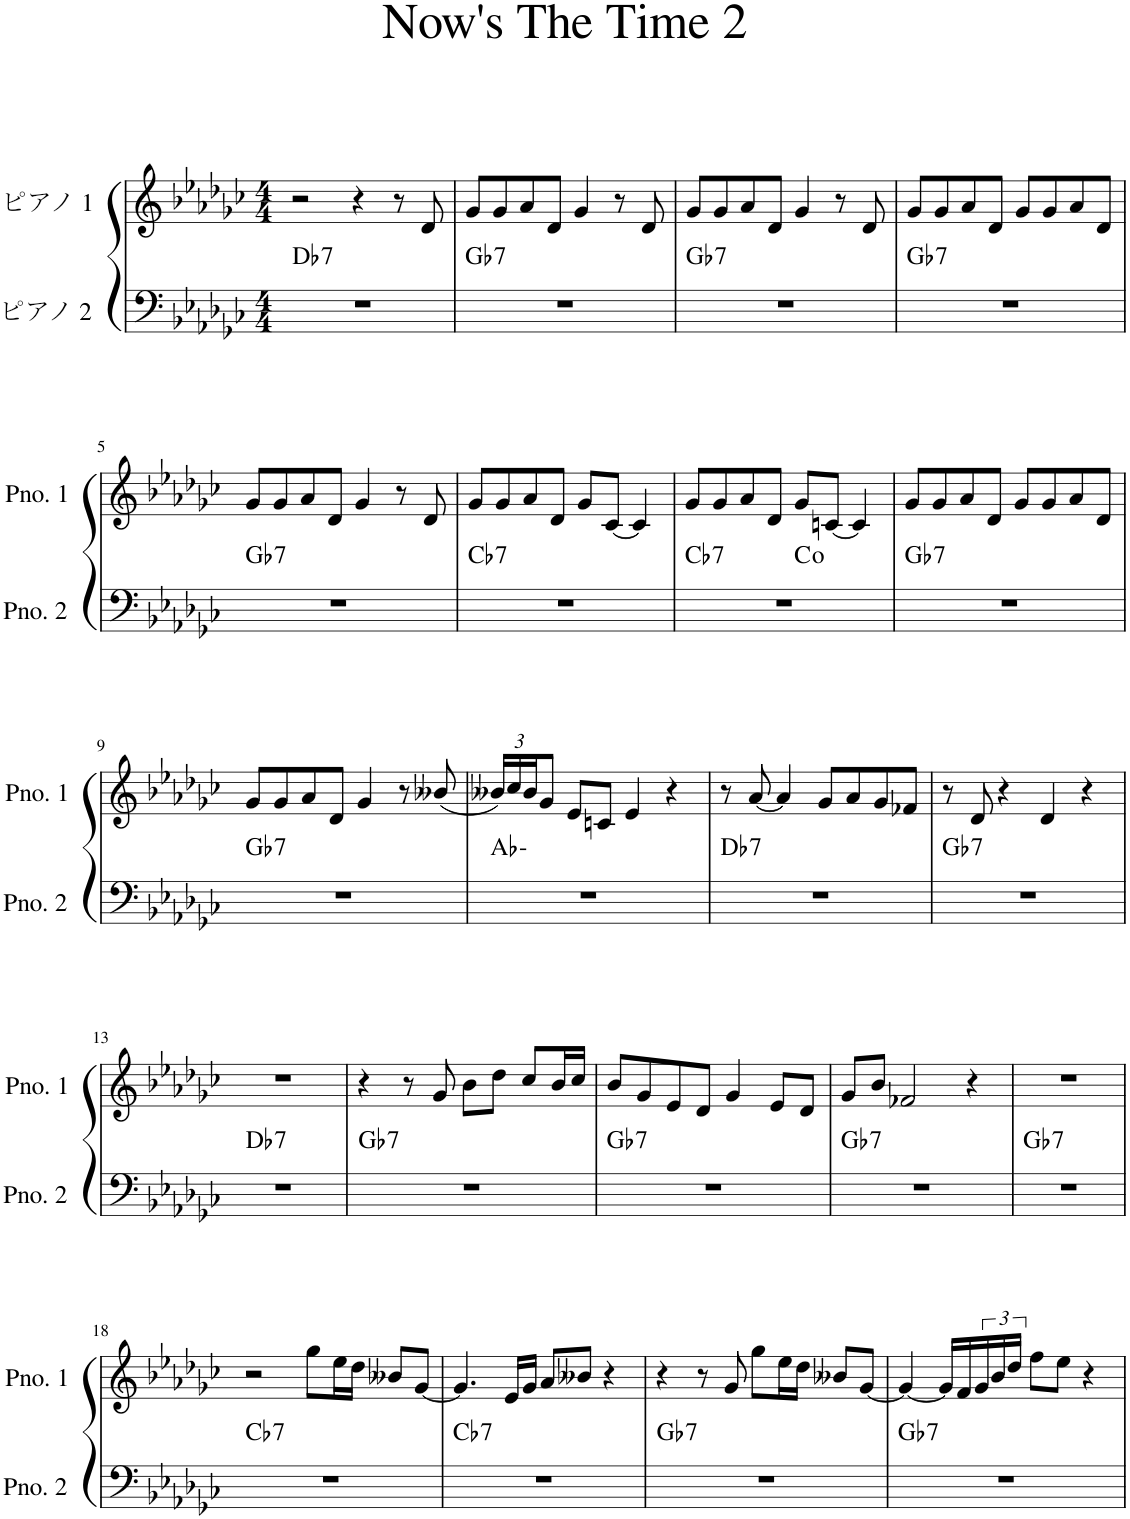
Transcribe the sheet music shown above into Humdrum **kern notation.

**kern	**harte	**kern
*part2	*part2	*part1
*staff2	*	*staff1
*I"ピアノ 2	*	*I"ピアノ 1
*clefF4	*	*clefG2
*k[b-e-a-d-g-c-]	*	*k[b-e-a-d-g-c-]
*M4/4	*	*M4/4
=1	=1	=1
!	!LO:H:kt=7	!
1r	Db:7	2r
.	.	4r
.	.	8r
.	.	8d-/
=2	=2	=2
!	!LO:H:kt=7	!
1r	Gb:7	8g-/L
.	.	8g-/
.	.	8a-/
.	.	8d-/J
.	.	4g-/
.	.	8r
.	.	8d-/
=3	=3	=3
!	!LO:H:kt=7	!
1r	Gb:7	8g-/L
.	.	8g-/
.	.	8a-/
.	.	8d-/J
.	.	4g-/
.	.	8r
.	.	8d-/
=4	=4	=4
!	!LO:H:kt=7	!
1r	Gb:7	8g-/L
.	.	8g-/
.	.	8a-/
.	.	8d-/J
.	.	8g-/L
.	.	8g-/
.	.	8a-/
.	.	8d-/J
!!LO:LB:g=z
=5	=5	=5
!	!LO:H:kt=7	!
1r	Gb:7	8g-/L
.	.	8g-/
.	.	8a-/
.	.	8d-/J
.	.	4g-/
.	.	8r
.	.	8d-/
=6	=6	=6
!	!LO:H:kt=7	!
1r	Cb:7	8g-/L
.	.	8g-/
.	.	8a-/
.	.	8d-/J
.	.	8g-/L
.	.	[8c-/J
.	.	4c-/]
=7	=7	=7
!	!LO:H:kt=7	!
*^	*	*
1r	2ryy	Cb:7	8g-/L
.	.	.	8g-/
.	.	.	8a-/
.	.	.	8d-/J
.	2ryy	C:dim	8g-/L
.	.	.	[8cn/J
.	.	.	4c/]
=8	=8	=8	=8
!	!	!LO:H:kt=7	!
*v	*v	*	*
1r	Gb:7	8g-/L
.	.	8g-/
.	.	8a-/
.	.	8d-/J
.	.	8g-/L
.	.	8g-/
.	.	8a-/
.	.	8d-/J
!!LO:LB:g=z
=9	=9	=9
!	!LO:H:kt=7	!
1r	Gb:7	8g-/L
.	.	8g-/
.	.	8a-/
.	.	8d-/J
.	.	4g-/
.	.	8r
.	.	(8b--X/
=10	=10	=10
*	*	*Xbrackettup
1r	Ab:min	24b--X/LL)
.	.	24cc-/
.	.	24b--/J
.	.	8g-/J
.	.	8e-/L
.	.	8cn/J
.	.	4e-/
.	.	4r
=11	=11	=11
!	!LO:H:kt=7	!
1r	Db:7	8r
.	.	[8a-/
.	.	4a-/]
.	.	8g-/L
.	.	8a-/
.	.	8g-/
.	.	8f-X/J
=12	=12	=12
!	!LO:H:kt=7	!
1r	Gb:7	8r
.	.	8d-/
.	.	4r
.	.	4d-/
.	.	4r
!!LO:LB:g=z
=13	=13	=13
!	!LO:H:kt=7	!
1r	Db:7	1r
=14	=14	=14
!	!LO:H:kt=7	!
1r	Gb:7	4r
.	.	8r
.	.	8g-/
.	.	8b-\L
.	.	8dd-\J
.	.	8cc-/L
.	.	16b-/L
.	.	16cc-/JJ
=15	=15	=15
!	!LO:H:kt=7	!
1r	Gb:7	8b-/L
.	.	8g-/
.	.	8e-/
.	.	8d-/J
.	.	4g-/
.	.	8e-/L
.	.	8d-/J
=16	=16	=16
!	!LO:H:kt=7	!
1r	Gb:7	8g-/L
.	.	8b-/J
.	.	2f-X/
.	.	4r
=17	=17	=17
!	!LO:H:kt=7	!
1r	Gb:7	1r
!!LO:LB:g=z
=18	=18	=18
!	!LO:H:kt=7	!
1r	Cb:7	2r
.	.	8gg-\L
.	.	16ee-\L
.	.	16dd-\JJ
.	.	8b--X/L
.	.	[8g-/J
=19	=19	=19
!	!LO:H:kt=7	!
1r	Cb:7	4.g-/]
.	.	16e-/LL
.	.	16g-/JJ
.	.	8a-/L
.	.	8b--X/J
.	.	4r
=20	=20	=20
!	!LO:H:kt=7	!
1r	Gb:7	4r
.	.	8r
.	.	8g-/
.	.	8gg-\L
.	.	16ee-\L
.	.	16dd-\JJ
.	.	8b--X/L
.	.	[8g-/J
=21	=21	=21
!	!LO:H:kt=7	!
1r	Gb:7	4g-/_
.	.	16g-/LL]
.	.	16f/
*	*	*brackettup
.	.	24g-/
.	.	24b-/
.	.	24dd-/JJ
.	.	8ff\L
.	.	8ee-\J
.	.	4r
=	=	=
*-	*-	*-
